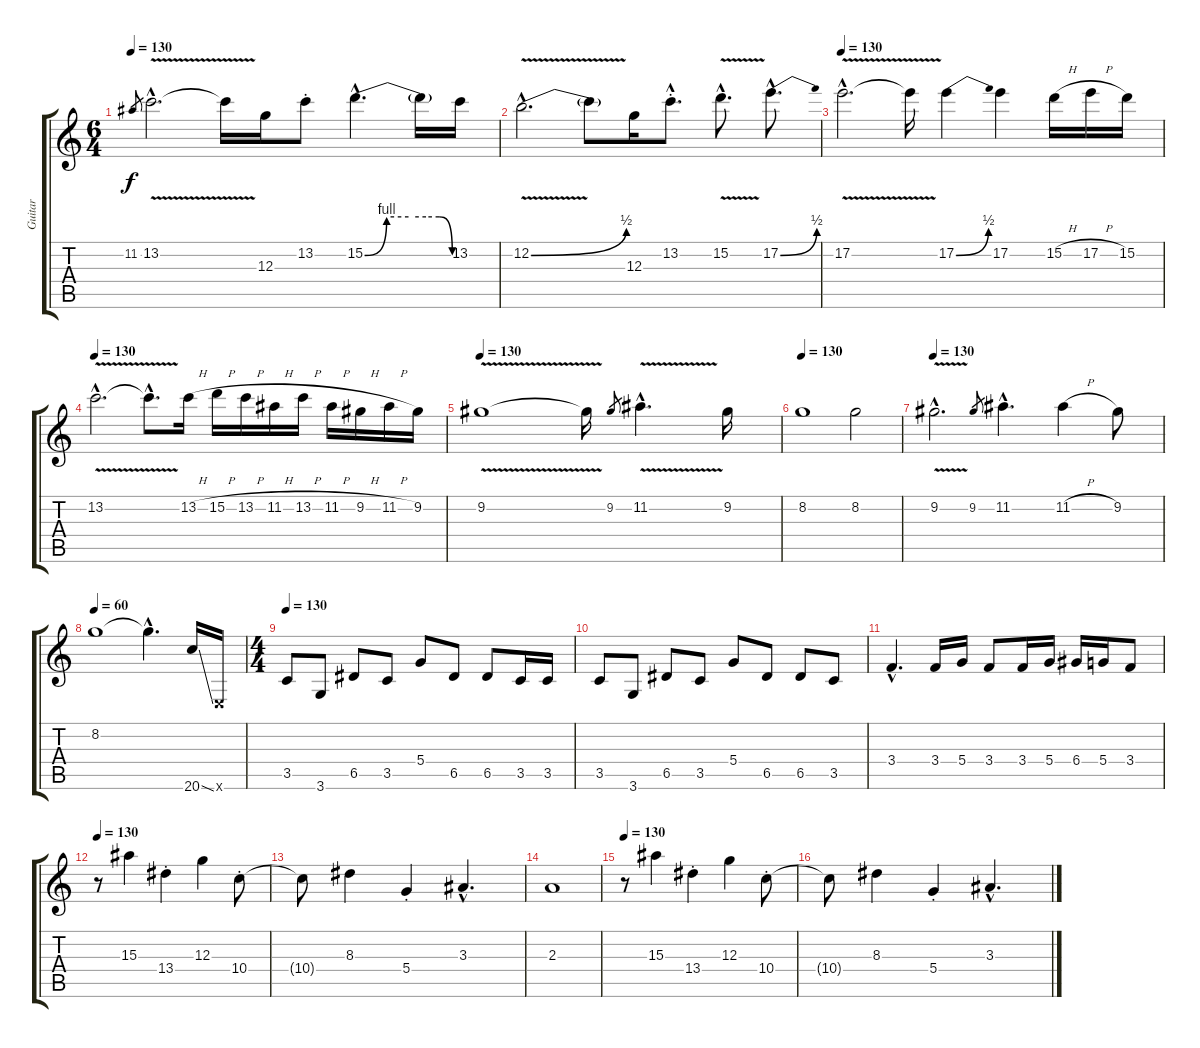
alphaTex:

\track ("Guitar" "Guitar") {instrument overdrivenguitar}
\staff {score tabs}
\tuning (E4 B3 G3 D3 A2 E2) {hide}
\ts (6 4)
\tempo 130
\clef g2
\ks c
11.2.8{gr dy f} 13.2{v hac}.2{d} 13.2{t}.16 12.3.16 13.2{st}.8 15.2{be (custom 0 0 15 4 30 4 42 4 51 4 60 0) hac}.4{d} 15.2{t}.16 13.2.16 |
12.2{be (bend 0 0 60 2) v hac}.2{d} 12.2{t}.8 12.3.16 13.2{hac st}.8{d} 15.2{v hac}.8{d} 17.2{be (bend 0 0 60 2) hac}.8{d} |
\tempo 130
17.2{v hac}.2{d} 17.2{t}.16 17.2{be (bend 0 0 60 2)}.4 17.2.4 15.2{h}.16 17.2{h}.16 15.2.16 |
\tempo 130
13.2{v hac}.2{d} 13.2{hac t}.8{d} 13.2{h}.16 15.2{h}.16 13.2{h}.16 11.2{h}.16 13.2{h}.16 11.2{h}.16 9.2{h}.16 11.2{h}.16 9.2.16 |
\tempo 130
9.2{v}.1 9.2{t}.16 9.2.8{gr} 11.2{v hac}.4{d} 9.2.16 |
\tempo 130
8.2.1 8.2.2 |
\tempo 80
\tempo 130
9.2{v hac}.2{d} 9.2.8{gr} 11.2{hac}.4{d} 11.2{h}.4 9.2.8 |
\tempo 60
8.2.1{volume 0} 8.2{hac t}.4{d} 20.6{ss}.16{volume 10} 0.6{x}.16 |
\ts (4 4)
\tempo 120
\tempo 130
3.5.8{volume 12} 3.6.8 6.5.8 3.5.8 5.4.8 6.5.8 6.5.8 3.5.16 3.5.16 |
3.5.8 3.6.8 6.5.8 3.5.8 5.4.8 6.5.8 6.5.8 3.5.8 |
3.4{hac}.4{d} 3.4.16 5.4.16 3.4.8 3.4.16 5.4.16 6.4.16 5.4.16 3.4.8 |
\tempo 130
r.8 15.3.4 13.4{st}.4 12.3.4 10.4{st}.8 |
10.4{t}.8 8.3.4 5.4{st}.4 3.3{hac}.4{d} |
2.3.1 |
\tempo 130
r.8 15.3.4 13.4{st}.4 12.3.4 10.4{st}.8 |
10.4{t}.8 8.3.4 5.4{st}.4 3.3{hac}.4{d}
